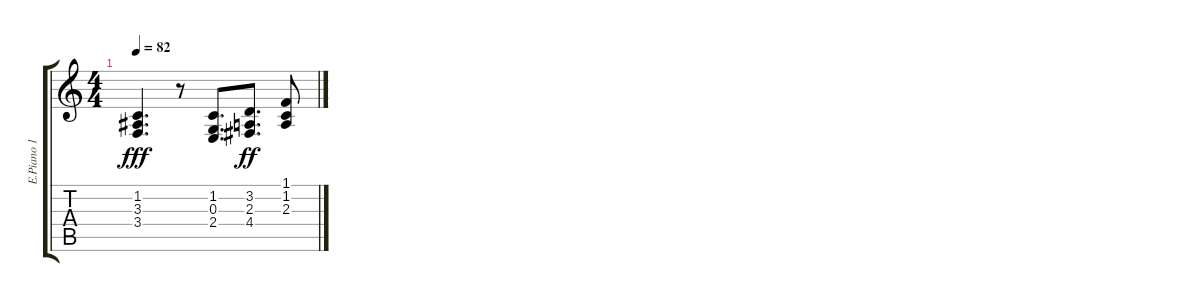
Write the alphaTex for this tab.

\track ("E.Piano 1" "E.Piano 1") {instrument electricpiano1}
\staff {score tabs}
\tuning (E4 B3 G3 D3 A2 E2) {hide}
\ts (4 4)
\tempo 82
\clef g2
\ks c
(1.2 3.3 3.4).4{d dy fff} r.8 (1.2 0.3 2.4).8{d} (3.2 2.3 4.4).8{d dy ff} (1.1 1.2 2.3).8
